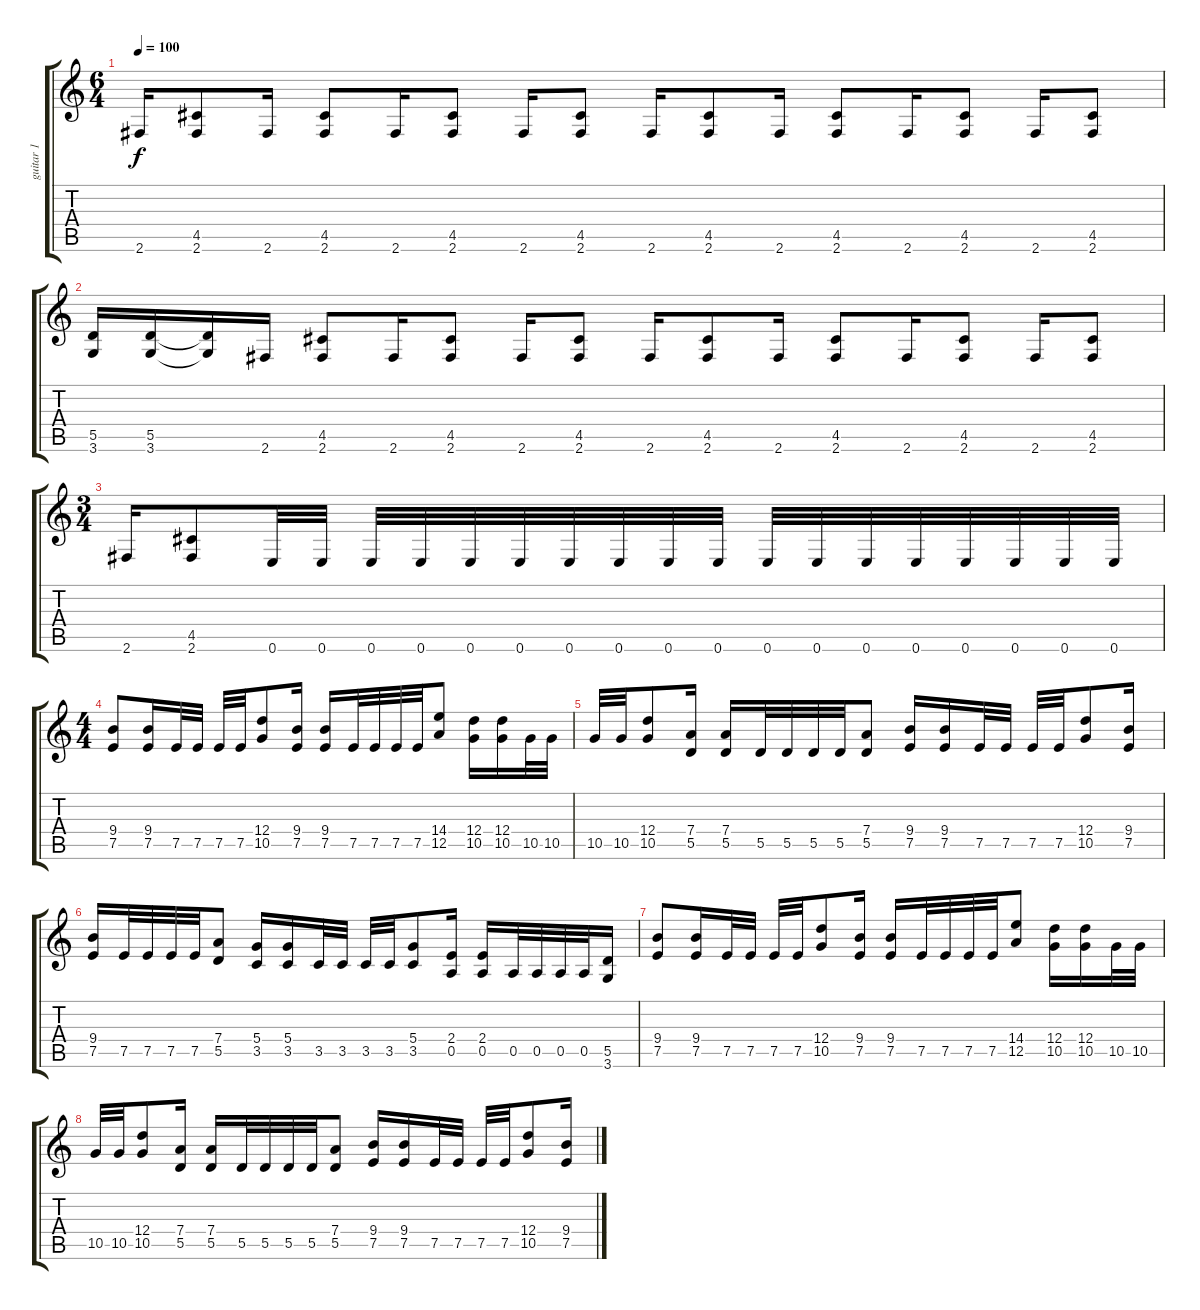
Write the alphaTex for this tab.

\track ("guitar 1" "guitar 1") {instrument distortionguitar}
\staff {score tabs}
\tuning (E4 B3 G3 D3 A2 E2) {hide}
\ts (6 4)
\tempo 100
\clef g2
\ks c
2.6.16{dy f} (4.5 2.6).8 2.6.16 (4.5 2.6).8 2.6.16 (4.5 2.6).8 2.6.16 (4.5 2.6).8 2.6.16 (4.5 2.6).8 2.6.16 (4.5 2.6).8 2.6.16 (4.5 2.6).8 2.6.16 (4.5 2.6).8 |
(5.5 3.6).16 (5.5 3.6).16 (5.5{t} 3.6{t}).16 2.6.16 (4.5 2.6).8 2.6.16 (4.5 2.6).8 2.6.16 (4.5 2.6).8 2.6.16 (4.5 2.6).8 2.6.16 (4.5 2.6).8 2.6.16 (4.5 2.6).8 2.6.16 (4.5 2.6).8 |
\ts (3 4)
2.6.16 (4.5 2.6).8 0.6.32 0.6.32 0.6.32 0.6.32 0.6.32 0.6.32 0.6.32 0.6.32 0.6.32 0.6.32 0.6.32 0.6.32 0.6.32 0.6.32 0.6.32 0.6.32 0.6.32 0.6.32 |
\ts (4 4)
(9.4 7.5).8 (9.4 7.5).16 7.5.32 7.5.32 7.5.32 7.5.32 (12.4 10.5).8 (9.4 7.5).16 (9.4 7.5).16 7.5.32 7.5.32 7.5.32 7.5.32 (14.4 12.5).8 (12.4 10.5).16 (12.4 10.5).16 10.5.32 10.5.32 |
10.5.32 10.5.32 (12.4 10.5).8 (7.4 5.5).16 (7.4 5.5).16 5.5.32 5.5.32 5.5.32 5.5.32 (7.4 5.5).8 (9.4 7.5).16 (9.4 7.5).16 7.5.32 7.5.32 7.5.32 7.5.32 (12.4 10.5).8 (9.4 7.5).16 |
(9.4 7.5).16 7.5.32 7.5.32 7.5.32 7.5.32 (7.4 5.5).8 (5.4 3.5).16 (5.4 3.5).16 3.5.32 3.5.32 3.5.32 3.5.32 (5.4 3.5).8 (2.4 0.5).16 (2.4 0.5).16 0.5.32 0.5.32 0.5.32 0.5.32 (5.5 3.6).16 |
(9.4 7.5).8 (9.4 7.5).16 7.5.32 7.5.32 7.5.32 7.5.32 (12.4 10.5).8 (9.4 7.5).16 (9.4 7.5).16 7.5.32 7.5.32 7.5.32 7.5.32 (14.4 12.5).8 (12.4 10.5).16 (12.4 10.5).16 10.5.32 10.5.32 |
10.5.32 10.5.32 (12.4 10.5).8 (7.4 5.5).16 (7.4 5.5).16 5.5.32 5.5.32 5.5.32 5.5.32 (7.4 5.5).8 (9.4 7.5).16 (9.4 7.5).16 7.5.32 7.5.32 7.5.32 7.5.32 (12.4 10.5).8 (9.4 7.5).16
